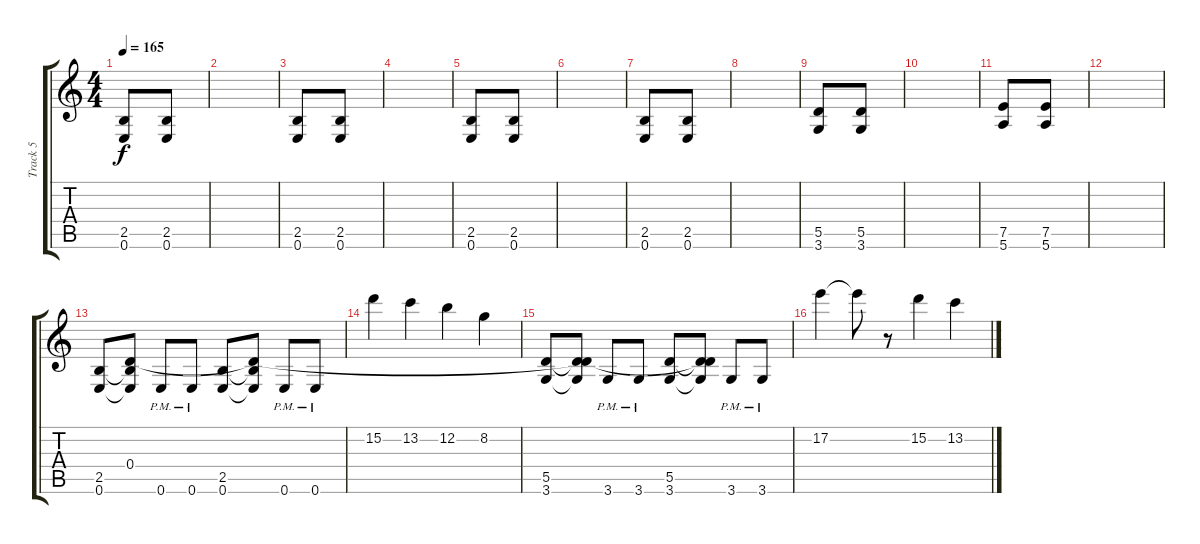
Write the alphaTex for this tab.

\track ("Track 5" "Track 5") {instrument distortionguitar}
\staff {score tabs}
\tuning (E4 B3 G3 D3 A2 E2) {hide}
\ts (4 4)
\tempo 165
\clef g2
\ks c
(2.5 0.6).8{dy f} (2.5 0.6).8 |
|
(2.5 0.6).8 (2.5 0.6).8 |
|
(2.5 0.6).8 (2.5 0.6).8 |
|
(2.5 0.6).8 (2.5 0.6).8 |
|
(5.5 3.6).8 (5.5 3.6).8 |
|
(7.5 5.6).8 (7.5 5.6).8 |
|
(2.5 0.6).8 (0.4 2.5{t} 0.6{t}).8 0.6{pm}.8 0.6{pm}.8 (2.5 0.6).8 (0.4{t} 2.5{t} 0.6{t}).8 0.6{pm}.8 0.6{pm}.8 |
15.2.4 13.2.4 12.2.4 8.2.4 |
(5.5 3.6).8 (0.4{t} 5.5{t} 3.6{t}).8 3.6{pm}.8 3.6{pm}.8 (5.5 3.6).8 (0.4{t} 5.5{t} 3.6{t}).8 3.6{pm}.8 3.6{pm}.8 |
17.2.4 17.2{t}.8 r.8 15.2.4 13.2.4
